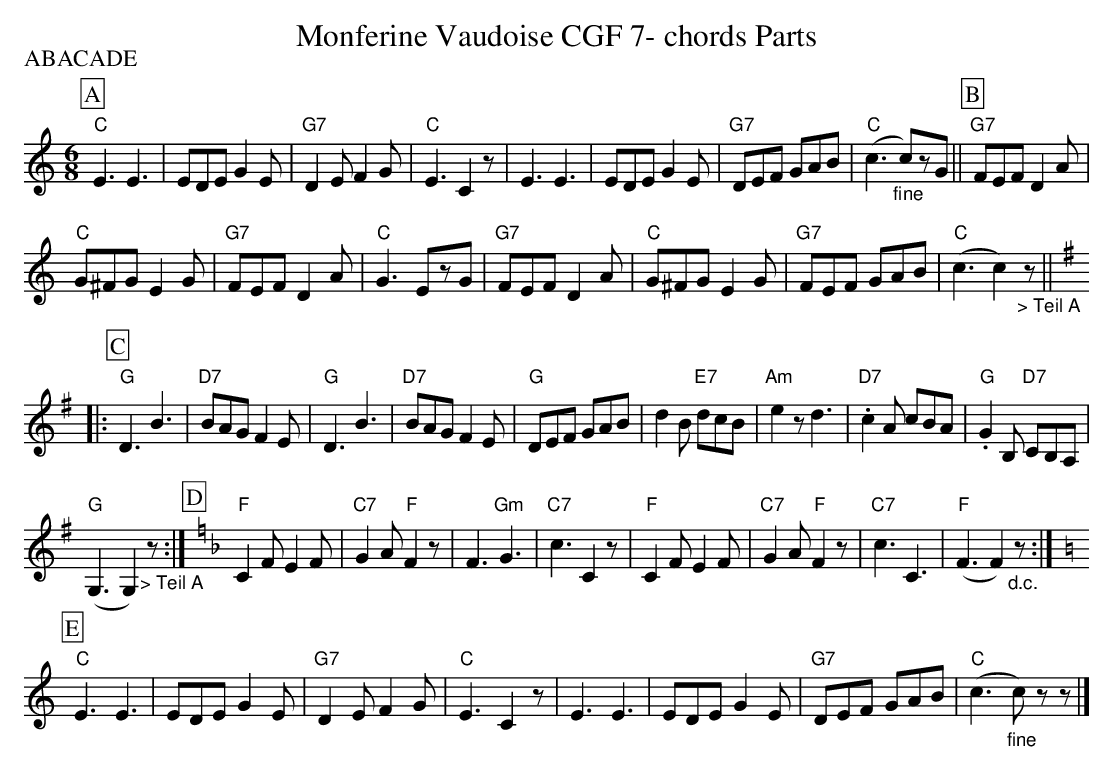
X:1
T:Monferine Vaudoise CGF 7- chords Parts
M:6/8
L:1/8
P:ABACADE
K:Cmaj%%MIDI gchordon
[P:A] "C"E3E3 | EDE G2E | "G7"D2EF2G | "C"E3C2z | E3E3 | EDE G2E | "G7"DEF GAB | "C"(c3 "_fine"c)zG ||[P:B] "G7"FEF D2A |
"C"G^FG E2G | "G7"FEF D2A | "C"G3 EzG | "G7"FEF D2A | "C"G^FG E2G | "G7"FEF GAB | "C"(c3c2)"_> Teil A"z ||[P:C] [K:Gmaj]
|: "G"D3B3 | "D7"BAG F2E | "G"D3B3 | "D7"BAG F2E | "G"DEF GAB | d2B "E7"dcB | "Am"e2zd3 | "D7".c2A cBA | "G".G2B,"D7" CB,A, |
"G"(G,3G,2"_> Teil A")z :|[P:D] [K:Fmaj] "F"C2FE2F | "C7"G2A"F"F2z | F3"Gm"G3 | "C7"c3C2z | "F"C2FE2F | "C7"G2A"F"F2z | "C7"c3C3 | "F"(F3F2)"_d.c."z :|
[P:E][K:Cmaj] "C"E3E3 | EDE G2E | "G7"D2EF2G | "C"E3C2z | E3E3 | EDE G2E | "G7"DEF GAB | "C"(c3 "_fine"c)zz |]
